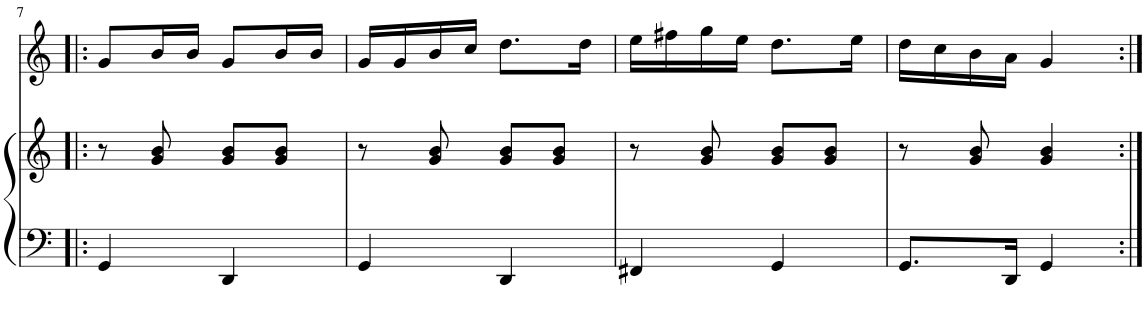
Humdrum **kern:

**kern	**kern	**kern
*part2	*part2	*part1
*staff3	*staff2	*staff1
*I"Piano	*	*I"Hautbois
*I'Pno	*	*
!!LO:PB:g=z
*clefF4	*clefG2	*clefG2
*k[]	*k[]	*k[]
*M2/4	*M2/4	*M2/4
=7!|:	=7!|:	=7!|:
4GG/	8r	8g/L
.	8g/ 8b/	16b/L
.	.	16b/JJ
4DD/	8g/ 8b/L	8g/L
.	8g/ 8b/J	16b/L
.	.	16b/JJ
=8	=8	=8
4GG/	8r	16g/LL
.	.	16g/
.	8g/ 8b/	16b/
.	.	16cc/JJ
4DD/	8g/ 8b/L	8.dd\L
.	8g/ 8b/J	.
.	.	16dd\Jk
=9	=9	=9
4FF#X/	8r	16ee\LL
.	.	16ff#X\
.	8g/ 8b/	16gg\
.	.	16ee\JJ
4GG/	8g/ 8b/L	8.dd\L
.	8g/ 8b/J	.
.	.	16ee\Jk
=10	=10	=10
8.GG/L	8r	16dd\LL
.	.	16cc\
.	8g/ 8b/	16b\
16DD/Jk	.	16a\JJ
4GG/	4g/ 4b/	4g/
=:|!	=:|!	=:|!
*-	*-	*-
